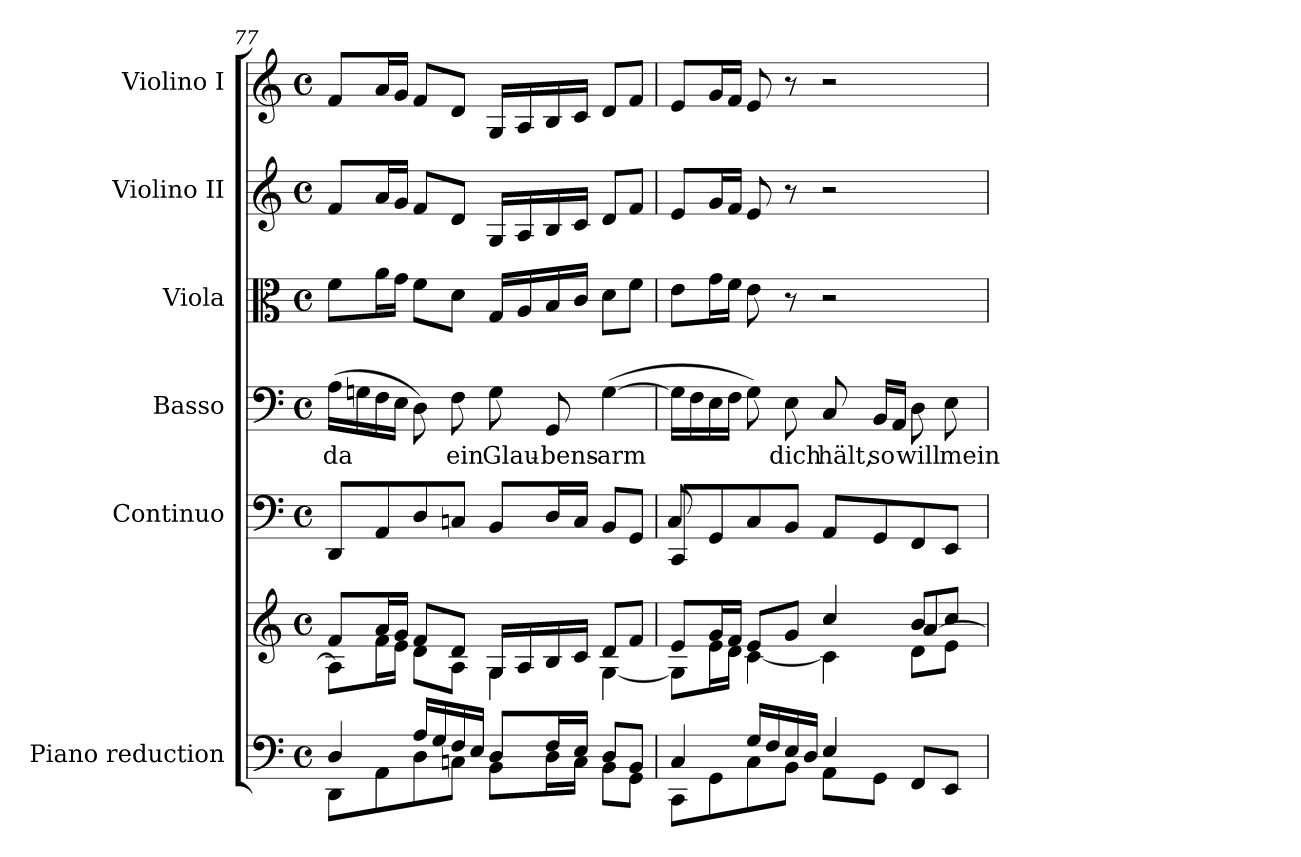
**kern	**kern	**kern	**kern	**text	**kern	**kern	**kern
*part6	*part6	*part5	*part4	*part4	*part3	*part2	*part1
*staff7	*staff6	*staff5	*staff4	*staff4	*staff3	*staff2	*staff1
*I"Piano reduction	*	*I"Continuo	*I"Basso	*	*I"Viola	*I"Violino II	*I"Violino I
*I'Pno	*	*	*	*	*I'Vla	*I'Vln	*I'Vln
*clefF4	*clefG2	*clefF4	*clefF4	*	*clefC3	*clefG2	*clefG2
*k[]	*k[]	*k[]	*k[]	*	*k[]	*k[]	*k[]
*M4/4	*M4/4	*M4/4	*M4/4	*	*M4/4	*M4/4	*M4/4
*met(c)	*met(c)	*met(c)	*met(c)	*	*met(c)	*met(c)	*met(c)
=77	=77	=77	=77	=77	=77	=77	=77
*^	*^	*	*	*	*	*	*
!	!	!	!	!	!	!LO:LY:b	!	!	!
4D/	8DD\L	8f/L	8A\L]	8DD/L	(16A\LL	da	8f\L	8f/L	8f/L
.	.	.	.	.	16Gn\	.	.	.	.
.	8AA\	16a/L	16f\L	8AA/	16F\	.	16a\L	16a/L	16a/L
.	.	16g/JJ	16e\JJ	.	16E\JJ	.	16g\JJ	16g/JJ	16g/JJ
16A/LL	8D\	8f/L	8d\L	8D/	8D\)	.	8f\L	8f/L	8f/L
16G/	.	.	.	.	.	.	.	.	.
!	!	!	!	!	!	!LO:LY:b	!	!	!
16F/	8Cn\J	8d/J	8A\J	8Cn/J	8F\	ein	8d\J	8d/J	8d/J
16E/JJ	.	.	.	.	.	.	.	.	.
!	!	!	!	!	!	!LO:LY:b	!	!	!
8D/L	8BB\L	16G/LL	4G\	8BB/L	8G\	Glau-	16G/LL	16G/LL	16G/LL
.	.	16A/	.	.	.	.	16A/	16A/	16A/
!	!	!	!	!	!	!LO:LY:b	!	!	!
16F/L	16D\L	16B/	.	16D/L	8GG/	-bens-	16B/	16B/	16B/
16E/JJ	16C\JJ	16c/JJ	.	16C/JJ	.	.	16c/JJ	16c/JJ	16c/JJ
!	!	!	!	!	!	!LO:LY:b	!	!	!
8D/L	8BB\L	8d/L	[4G\	8BB/L	([4G\	-arm	8d\L	8d/L	8d/L
8BB/J	8GG\J	8f/J	.	8GG/J	.	.	8f\J	8f/J	8f/J
=78	=78	=78	=78	=78	=78	=78	=78	=78	=78
*	*	*	*^	*^	*	*	*	*	*
4C/	8CC\L	8e/L	8G\L]	2.ryy	8CC/L	8C!/	16G\LL]	.	8e\L	8e/L	8e/L
.	.	.	.	.	.	.	16F\	.	.	.	.
.	8GG\	16g/L	16e\L	.	8GG/	2..ryy	16E\	.	16g\L	16g/L	16g/L
.	.	16f/JJ	16d\JJ	.	.	.	16F\JJ	.	16f\JJ	16f/JJ	16f/JJ
16G/LL	8C\	8e/L	[4c\	.	8C/	.	8G\)	.	8e\	8e/	8e/
16F/	.	.	.	.	.	.	.	.	.	.	.
!	!	!	!	!	!	!	!	!LO:LY:b	!	!	!
16E/	8BB\J	8g/J	.	.	8BB/J	.	8E\	dich	8r	8r	8r
16D/JJ	.	.	.	.	.	.	.	.	.	.	.
!	!	!	!	!	!	!	!	!LO:LY:b	!	!	!
4E/	8AA\L	4cc/	4c\]	.	8AA/L	.	8C/	hält,	2r	2r	2r
!	!	!	!	!	!	!	!	!LO:LY:b	!	!	!
.	8GG\J	.	.	.	8GG/	.	16BB/LL	so	.	.	.
.	.	.	.	.	.	.	16AA/JJ	.	.	.	.
!	!	!	!	!	!	!	!	!LO:LY:b	!	!	!
4ryy	8FF/L	8b/L	8d\L	[>4a/	8FF/	.	8D\	will	.	.	.
!	!	!	!	!	!	!	!	!LO:LY:b	!	!	!
.	8EE/J	8cc/J	8e\J	.	8EE/J	.	8E\	mein	.	.	.
*v	*v	*	*	*	*v	*v	*	*	*	*	*
*	*v	*v	*v	*	*	*	*	*	*
=	=	=	=	=	=	=	=
*-	*-	*-	*-	*-	*-	*-	*-
